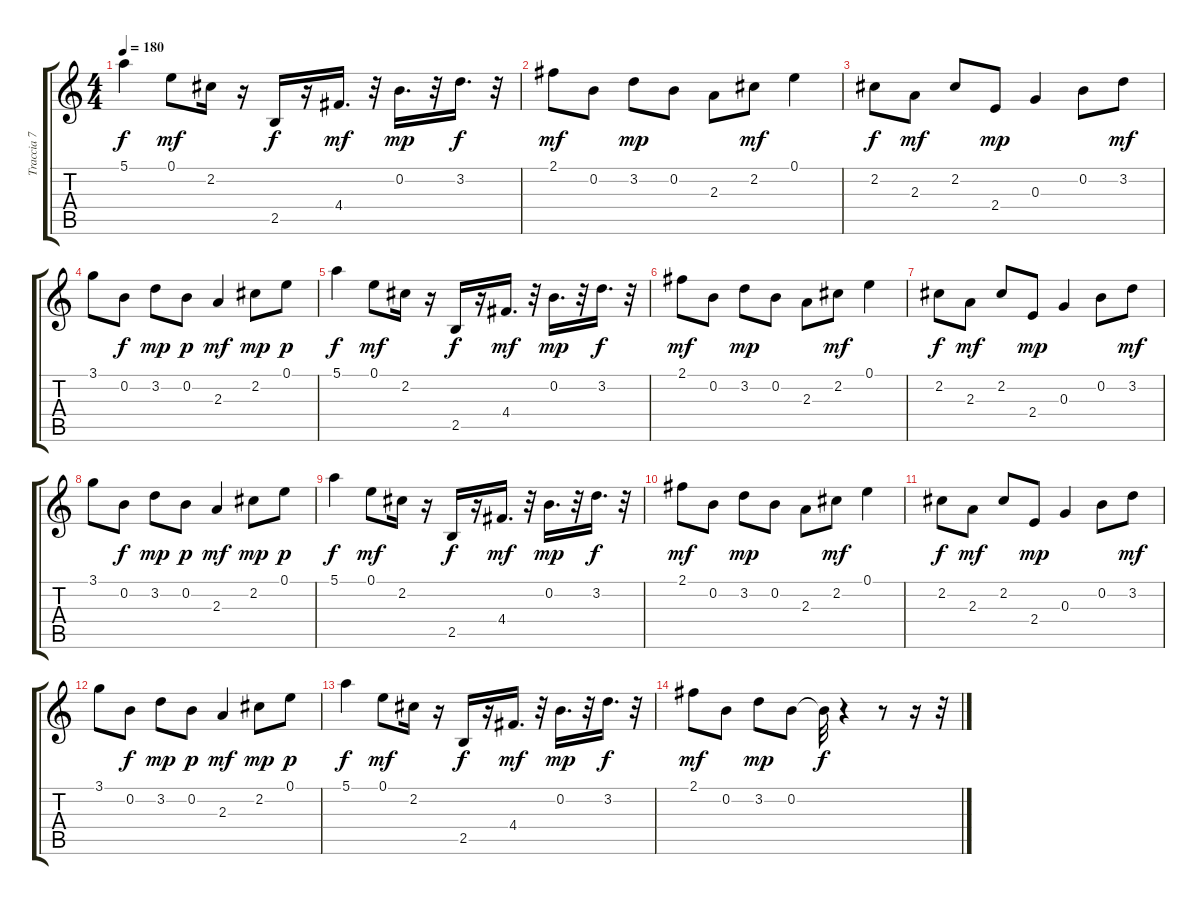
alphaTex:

\track ("Traccia 7" "Traccia 7") {instrument acousticguitarsteel}
\staff {score tabs}
\tuning (E4 B3 G3 D3 A2 E2) {hide}
\ts (4 4)
\tempo 180
\clef g2
\ks c
5.1.4{dy f} 0.1.8{dy mf} 2.2.16 r.16 2.5.16{dy f} r.16 4.4.16{d dy mf} r.32 0.2.16{d dy mp} r.32 3.2.16{d dy f} r.32 |
2.1.8{dy mf} 0.2.8 3.2.8{dy mp} 0.2.8 2.3.8 2.2.8{dy mf} 0.1.4 |
2.2.8{dy f} 2.3.8{dy mf} 2.2.8 2.4.8{dy mp} 0.3.4 0.2.8 3.2.8{dy mf} |
3.1.8 0.2.8{dy f} 3.2.8{dy mp} 0.2.8{dy p} 2.3.4{dy mf} 2.2.8{dy mp} 0.1.8{dy p} |
5.1.4{dy f} 0.1.8{dy mf} 2.2.16 r.16 2.5.16{dy f} r.16 4.4.16{d dy mf} r.32 0.2.16{d dy mp} r.32 3.2.16{d dy f} r.32 |
2.1.8{dy mf} 0.2.8 3.2.8{dy mp} 0.2.8 2.3.8 2.2.8{dy mf} 0.1.4 |
2.2.8{dy f} 2.3.8{dy mf} 2.2.8 2.4.8{dy mp} 0.3.4 0.2.8 3.2.8{dy mf} |
3.1.8 0.2.8{dy f} 3.2.8{dy mp} 0.2.8{dy p} 2.3.4{dy mf} 2.2.8{dy mp} 0.1.8{dy p} |
5.1.4{dy f} 0.1.8{dy mf} 2.2.16 r.16 2.5.16{dy f} r.16 4.4.16{d dy mf} r.32 0.2.16{d dy mp} r.32 3.2.16{d dy f} r.32 |
2.1.8{dy mf} 0.2.8 3.2.8{dy mp} 0.2.8 2.3.8 2.2.8{dy mf} 0.1.4 |
2.2.8{dy f} 2.3.8{dy mf} 2.2.8 2.4.8{dy mp} 0.3.4 0.2.8 3.2.8{dy mf} |
3.1.8 0.2.8{dy f} 3.2.8{dy mp} 0.2.8{dy p} 2.3.4{dy mf} 2.2.8{dy mp} 0.1.8{dy p} |
5.1.4{dy f} 0.1.8{dy mf} 2.2.16 r.16 2.5.16{dy f} r.16 4.4.16{d dy mf} r.32 0.2.16{d dy mp} r.32 3.2.16{d dy f} r.32 |
2.1.8{dy mf} 0.2.8 3.2.8{dy mp} 0.2.8 0.2{t}.32{dy f} r.4 r.8 r.16 r.32
